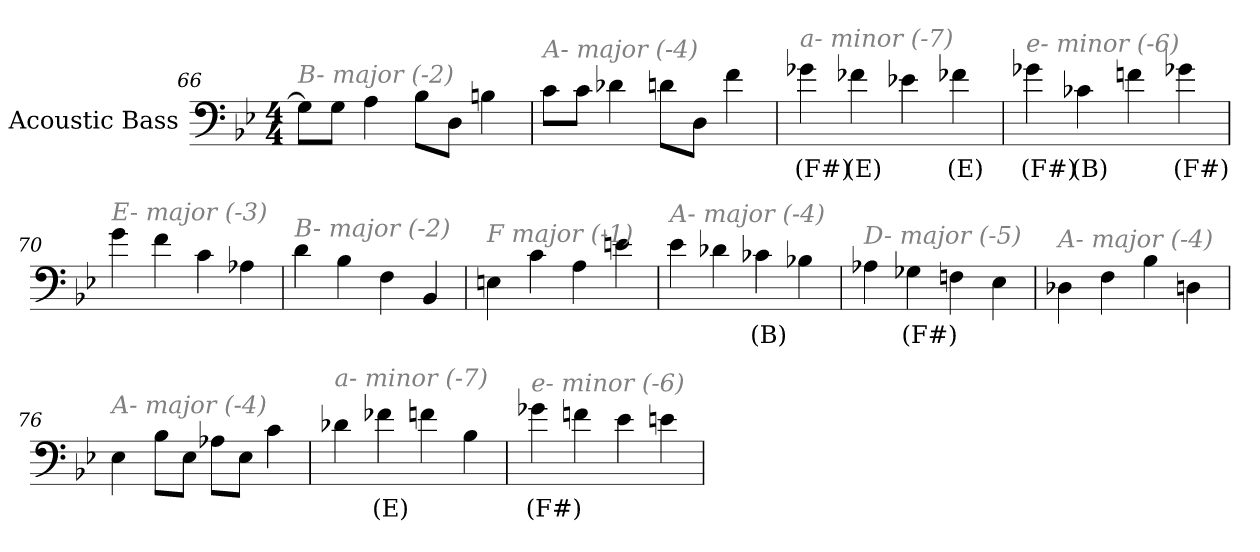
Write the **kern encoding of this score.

**kern	**text
*part1	*part1
*staff1	*staff1
*I"Acoustic Bass	*
*clefF4	*
*ITrd7c12	*
*k[b-e-]	*
*B-:	*
*M4/4	*
=66	=66
!LO:TX:i:color=#808080:t=B- major (-2)	!
8GGL]	.
8GGJ	.
4AA	.
8BB-L	.
8DDJ	.
4BBn	.
=67	=67
!LO:TX:i:color=#808080:t=A- major (-4)	!
8CL	.
8CJ	.
4D-X	.
8DnL	.
8DDJ	.
4F	.
=68	=68
!LO:TX:i:color=#808080:t=a- minor (-7)	!
4G-Xi	(F#)
4F-Xi	(E)
4E-X	.
4F-Xi	(E)
=69	=69
!LO:TX:i:color=#808080:t=e- minor (-6)	!
4G-Xi	(F#)
4C-Xi	(B)
4Fn	.
4G-Xi	(F#)
=70	=70
!LO:TX:i:color=#808080:t=E- major (-3)	!
4G	.
4F	.
4C	.
4AA-X	.
=71	=71
!LO:TX:i:color=#808080:t=B- major (-2)	!
4D	.
4BB-	.
4FF	.
4BBB-	.
=72	=72
!LO:TX:i:color=#808080:t=F major (-1)	!
4EEn	.
4C	.
4AA	.
4En	.
=73	=73
!LO:TX:i:color=#808080:t=A- major (-4)	!
4E-	.
4D-X	.
4C-Xi	(B)
4BB-X	.
=74	=74
!LO:TX:i:color=#808080:t=D- major (-5)	!
4AA-X	.
4GG-Xi	(F#)
4FFn	.
4EE-	.
=75	=75
!LO:TX:i:color=#808080:t=A- major (-4)	!
4DD-X	.
4FF	.
4BB-	.
4DDn	.
=76	=76
!LO:TX:i:color=#808080:t=A- major (-4)	!
4EE-	.
8BB-L	.
8EE-J	.
8AA-XL	.
8EE-J	.
4C	.
=77	=77
!LO:TX:i:color=#808080:t=a- minor (-7)	!
4D-X	.
4F-Xi	(E)
4F	.
4BB-	.
=78	=78
!LO:TX:i:color=#808080:t=e- minor (-6)	!
4G-Xi	(F#)
4Fn	.
4E-	.
4En	.
=	=
*-	*-
